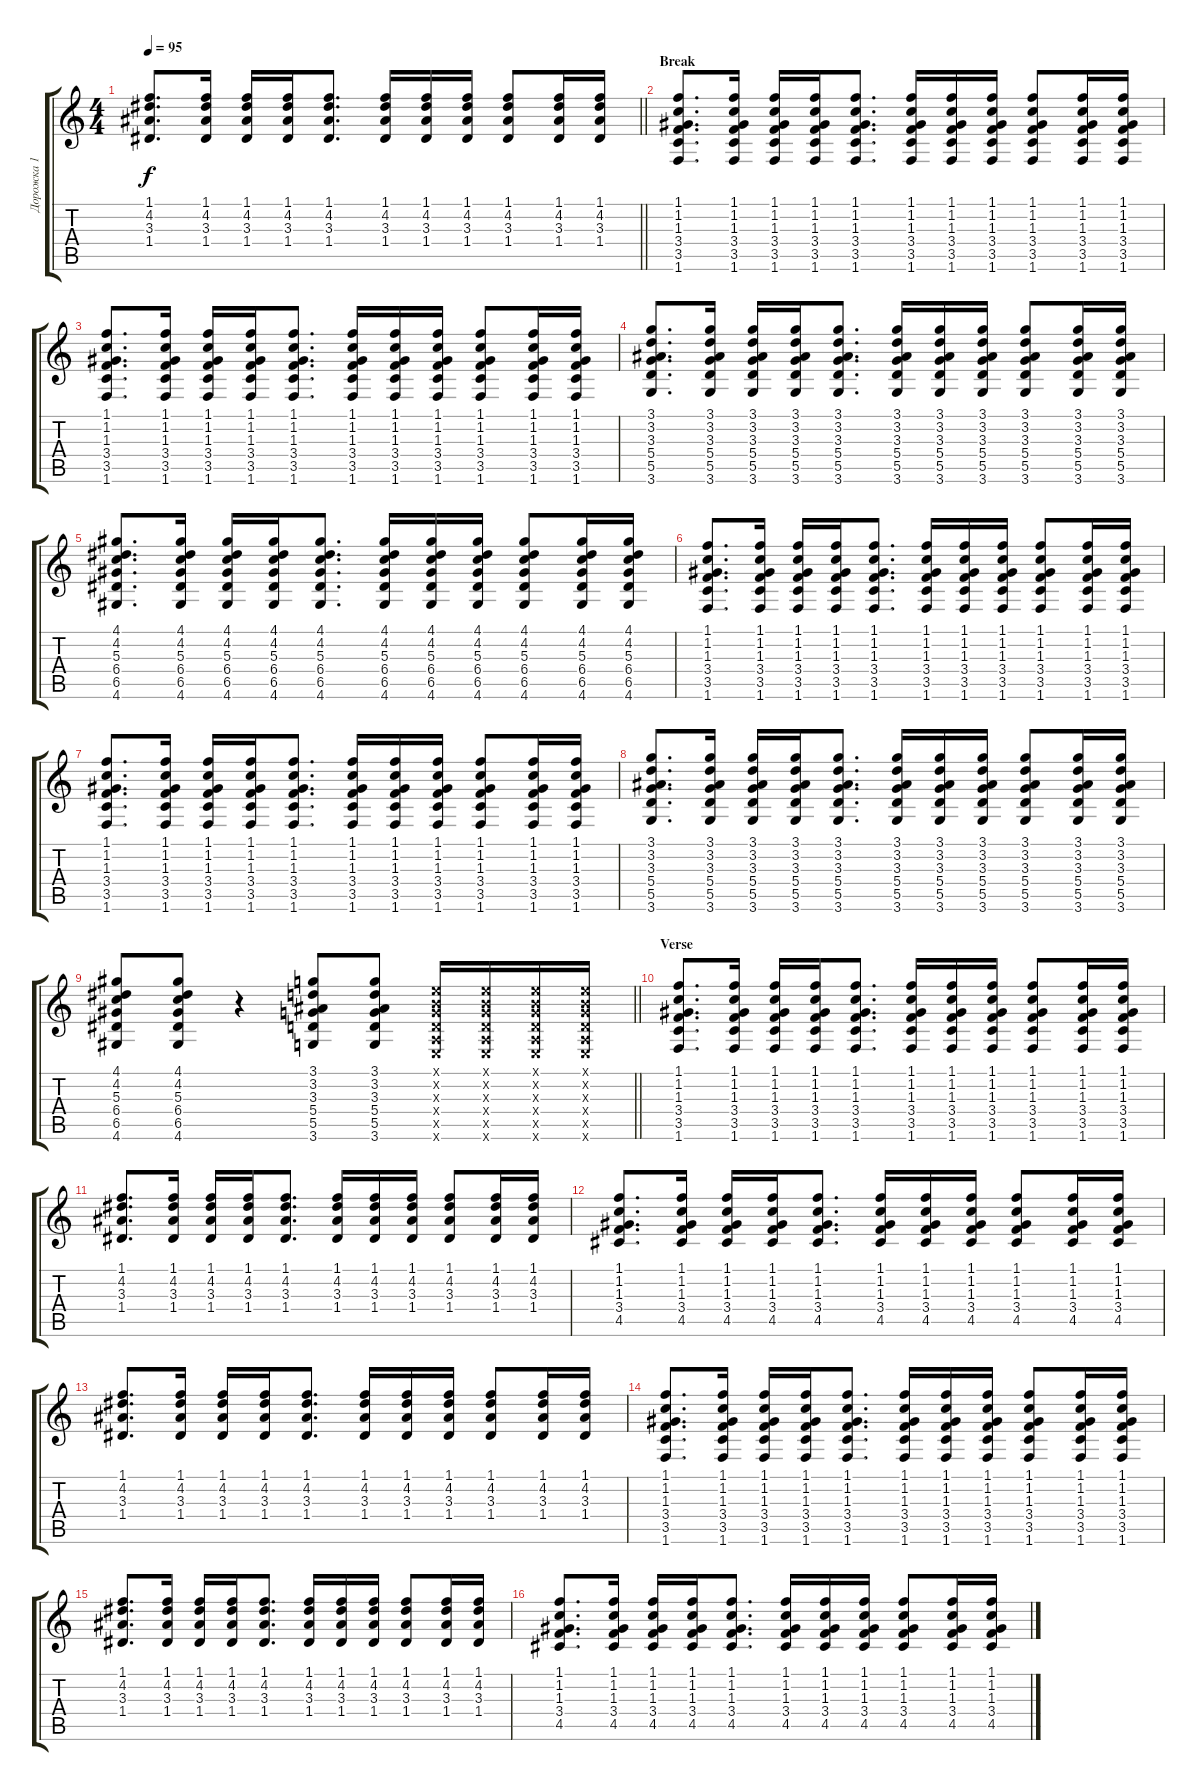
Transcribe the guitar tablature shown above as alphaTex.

\track ("Дорожка 1" "Дорожка 1") {instrument acousticguitarsteel}
\staff {score tabs}
\tuning (E4 B3 G3 D3 A2 E2) {hide}
\ts (4 4)
\tempo 95
\clef g2
\barLineRight lightlight
\ks c
(1.1 4.2 3.3 1.4).8{d dy f} (1.1 4.2 3.3 1.4).16 (1.1 4.2 3.3 1.4).16 (1.1 4.2 3.3 1.4).16 (1.1 4.2 3.3 1.4).8{d} (1.1 4.2 3.3 1.4).16 (1.1 4.2 3.3 1.4).16 (1.1 4.2 3.3 1.4).16 (1.1 4.2 3.3 1.4).8 (1.1 4.2 3.3 1.4).16 (1.1 4.2 3.3 1.4).16 |
\section ("" "Break")
(1.1 1.2 1.3 3.4 3.5 1.6).8{d} (1.1 1.2 1.3 3.4 3.5 1.6).16 (1.1 1.2 1.3 3.4 3.5 1.6).16 (1.1 1.2 1.3 3.4 3.5 1.6).16 (1.1 1.2 1.3 3.4 3.5 1.6).8{d} (1.1 1.2 1.3 3.4 3.5 1.6).16 (1.1 1.2 1.3 3.4 3.5 1.6).16 (1.1 1.2 1.3 3.4 3.5 1.6).16 (1.1 1.2 1.3 3.4 3.5 1.6).8 (1.1 1.2 1.3 3.4 3.5 1.6).16 (1.1 1.2 1.3 3.4 3.5 1.6).16 |
(1.1 1.2 1.3 3.4 3.5 1.6).8{d} (1.1 1.2 1.3 3.4 3.5 1.6).16 (1.1 1.2 1.3 3.4 3.5 1.6).16 (1.1 1.2 1.3 3.4 3.5 1.6).16 (1.1 1.2 1.3 3.4 3.5 1.6).8{d} (1.1 1.2 1.3 3.4 3.5 1.6).16 (1.1 1.2 1.3 3.4 3.5 1.6).16 (1.1 1.2 1.3 3.4 3.5 1.6).16 (1.1 1.2 1.3 3.4 3.5 1.6).8 (1.1 1.2 1.3 3.4 3.5 1.6).16 (1.1 1.2 1.3 3.4 3.5 1.6).16 |
(3.1 3.2 3.3 5.4 5.5 3.6).8{d} (3.1 3.2 3.3 5.4 5.5 3.6).16 (3.1 3.2 3.3 5.4 5.5 3.6).16 (3.1 3.2 3.3 5.4 5.5 3.6).16 (3.1 3.2 3.3 5.4 5.5 3.6).8{d} (3.1 3.2 3.3 5.4 5.5 3.6).16 (3.1 3.2 3.3 5.4 5.5 3.6).16 (3.1 3.2 3.3 5.4 5.5 3.6).16 (3.1 3.2 3.3 5.4 5.5 3.6).8 (3.1 3.2 3.3 5.4 5.5 3.6).16 (3.1 3.2 3.3 5.4 5.5 3.6).16 |
(4.1 4.2 5.3 6.4 6.5 4.6).8{d} (4.1 4.2 5.3 6.4 6.5 4.6).16 (4.1 4.2 5.3 6.4 6.5 4.6).16 (4.1 4.2 5.3 6.4 6.5 4.6).16 (4.1 4.2 5.3 6.4 6.5 4.6).8{d} (4.1 4.2 5.3 6.4 6.5 4.6).16 (4.1 4.2 5.3 6.4 6.5 4.6).16 (4.1 4.2 5.3 6.4 6.5 4.6).16 (4.1 4.2 5.3 6.4 6.5 4.6).8 (4.1 4.2 5.3 6.4 6.5 4.6).16 (4.1 4.2 5.3 6.4 6.5 4.6).16 |
(1.1 1.2 1.3 3.4 3.5 1.6).8{d} (1.1 1.2 1.3 3.4 3.5 1.6).16 (1.1 1.2 1.3 3.4 3.5 1.6).16 (1.1 1.2 1.3 3.4 3.5 1.6).16 (1.1 1.2 1.3 3.4 3.5 1.6).8{d} (1.1 1.2 1.3 3.4 3.5 1.6).16 (1.1 1.2 1.3 3.4 3.5 1.6).16 (1.1 1.2 1.3 3.4 3.5 1.6).16 (1.1 1.2 1.3 3.4 3.5 1.6).8 (1.1 1.2 1.3 3.4 3.5 1.6).16 (1.1 1.2 1.3 3.4 3.5 1.6).16 |
(1.1 1.2 1.3 3.4 3.5 1.6).8{d} (1.1 1.2 1.3 3.4 3.5 1.6).16 (1.1 1.2 1.3 3.4 3.5 1.6).16 (1.1 1.2 1.3 3.4 3.5 1.6).16 (1.1 1.2 1.3 3.4 3.5 1.6).8{d} (1.1 1.2 1.3 3.4 3.5 1.6).16 (1.1 1.2 1.3 3.4 3.5 1.6).16 (1.1 1.2 1.3 3.4 3.5 1.6).16 (1.1 1.2 1.3 3.4 3.5 1.6).8 (1.1 1.2 1.3 3.4 3.5 1.6).16 (1.1 1.2 1.3 3.4 3.5 1.6).16 |
(3.1 3.2 3.3 5.4 5.5 3.6).8{d} (3.1 3.2 3.3 5.4 5.5 3.6).16 (3.1 3.2 3.3 5.4 5.5 3.6).16 (3.1 3.2 3.3 5.4 5.5 3.6).16 (3.1 3.2 3.3 5.4 5.5 3.6).8{d} (3.1 3.2 3.3 5.4 5.5 3.6).16 (3.1 3.2 3.3 5.4 5.5 3.6).16 (3.1 3.2 3.3 5.4 5.5 3.6).16 (3.1 3.2 3.3 5.4 5.5 3.6).8 (3.1 3.2 3.3 5.4 5.5 3.6).16 (3.1 3.2 3.3 5.4 5.5 3.6).16 |
\barLineRight lightlight
(4.1 4.2 5.3 6.4 6.5 4.6).8 (4.1 4.2 5.3 6.4 6.5 4.6).8 r.4 (3.1 3.2 3.3 5.4 5.5 3.6).8 (3.1 3.2 3.3 5.4 5.5 3.6).8 (0.1{x} 0.2{x} 0.3{x} 0.4{x} 0.5{x} 0.6{x}).16 (0.1{x} 0.2{x} 0.3{x} 0.4{x} 0.5{x} 0.6{x}).16 (0.1{x} 0.2{x} 0.3{x} 0.4{x} 0.5{x} 0.6{x}).16 (0.1{x} 0.2{x} 0.3{x} 0.4{x} 0.5{x} 0.6{x}).16 |
\section ("" "Verse")
(1.1 1.2 1.3 3.4 3.5 1.6).8{d} (1.1 1.2 1.3 3.4 3.5 1.6).16 (1.1 1.2 1.3 3.4 3.5 1.6).16 (1.1 1.2 1.3 3.4 3.5 1.6).16 (1.1 1.2 1.3 3.4 3.5 1.6).8{d} (1.1 1.2 1.3 3.4 3.5 1.6).16 (1.1 1.2 1.3 3.4 3.5 1.6).16 (1.1 1.2 1.3 3.4 3.5 1.6).16 (1.1 1.2 1.3 3.4 3.5 1.6).8 (1.1 1.2 1.3 3.4 3.5 1.6).16 (1.1 1.2 1.3 3.4 3.5 1.6).16 |
(1.1 4.2 3.3 1.4).8{d} (1.1 4.2 3.3 1.4).16 (1.1 4.2 3.3 1.4).16 (1.1 4.2 3.3 1.4).16 (1.1 4.2 3.3 1.4).8{d} (1.1 4.2 3.3 1.4).16 (1.1 4.2 3.3 1.4).16 (1.1 4.2 3.3 1.4).16 (1.1 4.2 3.3 1.4).8 (1.1 4.2 3.3 1.4).16 (1.1 4.2 3.3 1.4).16 |
(1.1 1.2 1.3 3.4 4.5).8{d} (1.1 1.2 1.3 3.4 4.5).16 (1.1 1.2 1.3 3.4 4.5).16 (1.1 1.2 1.3 3.4 4.5).16 (1.1 1.2 1.3 3.4 4.5).8{d} (1.1 1.2 1.3 3.4 4.5).16 (1.1 1.2 1.3 3.4 4.5).16 (1.1 1.2 1.3 3.4 4.5).16 (1.1 1.2 1.3 3.4 4.5).8 (1.1 1.2 1.3 3.4 4.5).16 (1.1 1.2 1.3 3.4 4.5).16 |
(1.1 4.2 3.3 1.4).8{d} (1.1 4.2 3.3 1.4).16 (1.1 4.2 3.3 1.4).16 (1.1 4.2 3.3 1.4).16 (1.1 4.2 3.3 1.4).8{d} (1.1 4.2 3.3 1.4).16 (1.1 4.2 3.3 1.4).16 (1.1 4.2 3.3 1.4).16 (1.1 4.2 3.3 1.4).8 (1.1 4.2 3.3 1.4).16 (1.1 4.2 3.3 1.4).16 |
(1.1 1.2 1.3 3.4 3.5 1.6).8{d} (1.1 1.2 1.3 3.4 3.5 1.6).16 (1.1 1.2 1.3 3.4 3.5 1.6).16 (1.1 1.2 1.3 3.4 3.5 1.6).16 (1.1 1.2 1.3 3.4 3.5 1.6).8{d} (1.1 1.2 1.3 3.4 3.5 1.6).16 (1.1 1.2 1.3 3.4 3.5 1.6).16 (1.1 1.2 1.3 3.4 3.5 1.6).16 (1.1 1.2 1.3 3.4 3.5 1.6).8 (1.1 1.2 1.3 3.4 3.5 1.6).16 (1.1 1.2 1.3 3.4 3.5 1.6).16 |
(1.1 4.2 3.3 1.4).8{d} (1.1 4.2 3.3 1.4).16 (1.1 4.2 3.3 1.4).16 (1.1 4.2 3.3 1.4).16 (1.1 4.2 3.3 1.4).8{d} (1.1 4.2 3.3 1.4).16 (1.1 4.2 3.3 1.4).16 (1.1 4.2 3.3 1.4).16 (1.1 4.2 3.3 1.4).8 (1.1 4.2 3.3 1.4).16 (1.1 4.2 3.3 1.4).16 |
(1.1 1.2 1.3 3.4 4.5).8{d} (1.1 1.2 1.3 3.4 4.5).16 (1.1 1.2 1.3 3.4 4.5).16 (1.1 1.2 1.3 3.4 4.5).16 (1.1 1.2 1.3 3.4 4.5).8{d} (1.1 1.2 1.3 3.4 4.5).16 (1.1 1.2 1.3 3.4 4.5).16 (1.1 1.2 1.3 3.4 4.5).16 (1.1 1.2 1.3 3.4 4.5).8 (1.1 1.2 1.3 3.4 4.5).16 (1.1 1.2 1.3 3.4 4.5).16
